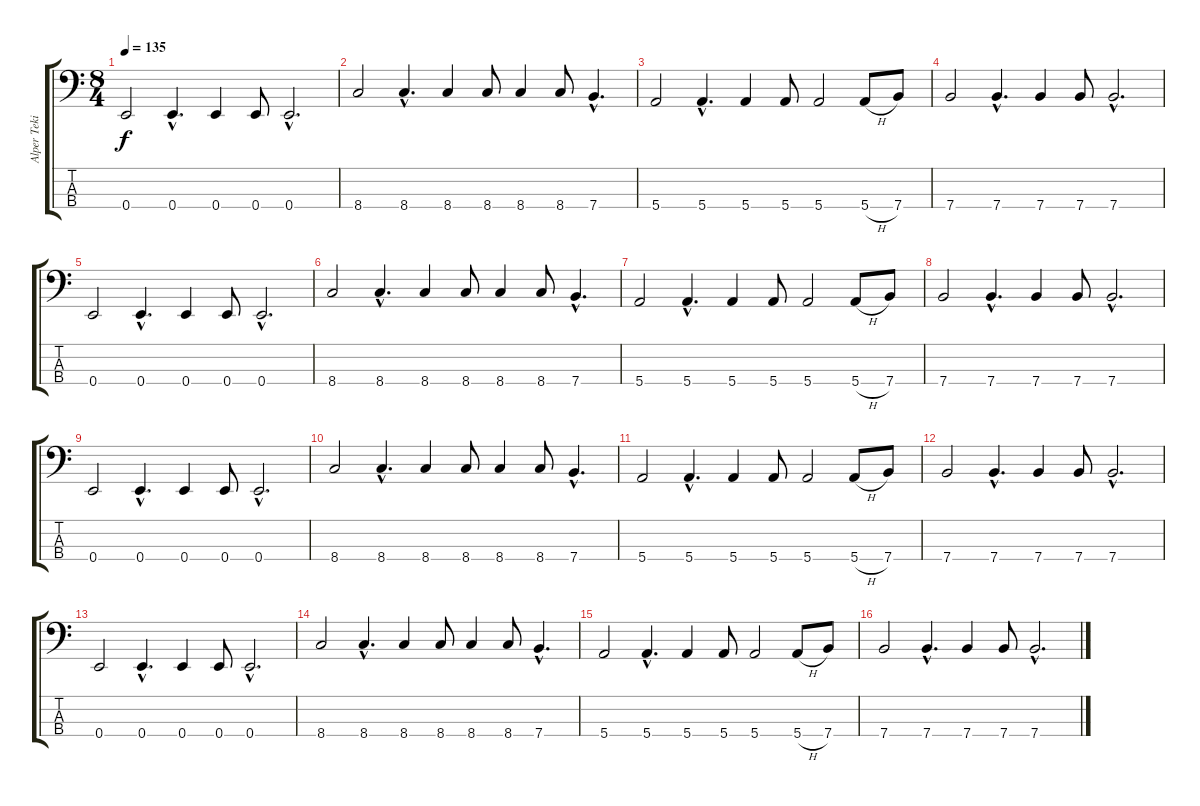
\track ("Alper Tekin" "Alper Teki") {instrument electricbassfinger}
\staff {score tabs}
\tuning (G2 D2 A1 E1) {hide}
\ts (8 4)
\tempo 135
\clef f4
\ks c
0.4.2{dy f} 0.4{hac}.4{d} 0.4.4 0.4.8 0.4{hac}.2{d} |
8.4.2 8.4{hac}.4{d} 8.4.4 8.4.8 8.4.4 8.4.8 7.4{hac}.4{d} |
5.4.2 5.4{hac}.4{d} 5.4.4 5.4.8 5.4.2 5.4{h}.8 7.4.8 |
7.4.2 7.4{hac}.4{d} 7.4.4 7.4.8 7.4{hac}.2{d} |
0.4.2 0.4{hac}.4{d} 0.4.4 0.4.8 0.4{hac}.2{d} |
8.4.2 8.4{hac}.4{d} 8.4.4 8.4.8 8.4.4 8.4.8 7.4{hac}.4{d} |
5.4.2 5.4{hac}.4{d} 5.4.4 5.4.8 5.4.2 5.4{h}.8 7.4.8 |
7.4.2 7.4{hac}.4{d} 7.4.4 7.4.8 7.4{hac}.2{d} |
0.4.2 0.4{hac}.4{d} 0.4.4 0.4.8 0.4{hac}.2{d} |
8.4.2 8.4{hac}.4{d} 8.4.4 8.4.8 8.4.4 8.4.8 7.4{hac}.4{d} |
5.4.2 5.4{hac}.4{d} 5.4.4 5.4.8 5.4.2 5.4{h}.8 7.4.8 |
7.4.2 7.4{hac}.4{d} 7.4.4 7.4.8 7.4{hac}.2{d} |
0.4.2 0.4{hac}.4{d} 0.4.4 0.4.8 0.4{hac}.2{d} |
8.4.2 8.4{hac}.4{d} 8.4.4 8.4.8 8.4.4 8.4.8 7.4{hac}.4{d} |
5.4.2 5.4{hac}.4{d} 5.4.4 5.4.8 5.4.2 5.4{h}.8 7.4.8 |
7.4.2 7.4{hac}.4{d} 7.4.4 7.4.8 7.4{hac}.2{d}
